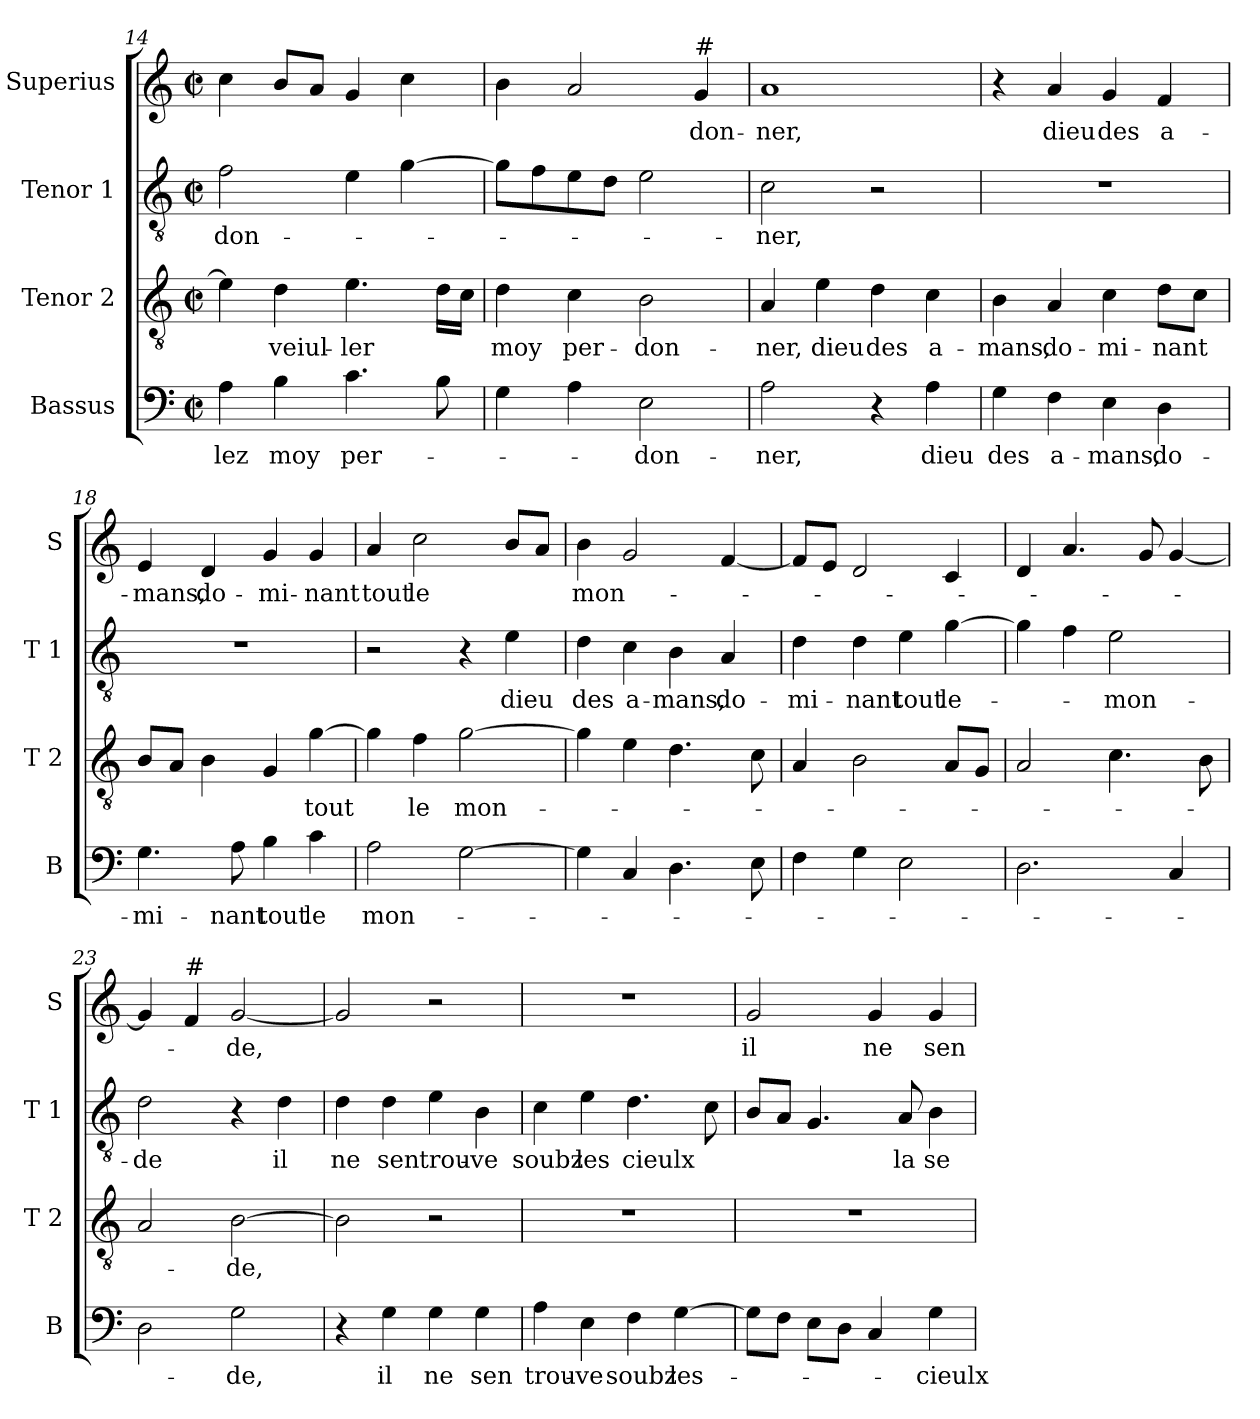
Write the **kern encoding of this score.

**kern	**text	**kern	**text	**kern	**text	**kern	**text
*part4	*part4	*part3	*part3	*part2	*part2	*part1	*part1
*staff4	*staff4	*staff3	*staff3	*staff2	*staff2	*staff1	*staff1
*I"Bassus	*	*I"Tenor 2	*	*I"Tenor 1	*	*I"Superius	*
*I'B	*	*I'T 2	*	*I'T 1	*	*I'S	*
*clefF4	*	*clefGv2	*	*clefGv2	*	*clefG2	*
*k[]	*	*k[]	*	*k[]	*	*k[]	*
*C:	*	*C:	*	*C:	*	*C:	*
*M2/2	*	*M2/2	*	*M2/2	*	*M2/2	*
*met(c|)	*	*met(c|)	*	*met(c|)	*	*met(c|)	*
=14	=14	=14	=14	=14	=14	=14	=14
4A\	-lez	4e\]	.	2f\	-don-	4cc\	.
4B\	moy	4d\	veiul-	.	.	8b/L	.
.	.	.	.	.	.	8a/J	.
4.c\	per-	4.e\	-ler	4e\	.	4g/	.
.	.	.	.	[4g\	.	4cc\	.
8B\	.	16d\LL	.	.	.	.	.
.	.	16c\JJ	.	.	.	.	.
=15	=15	=15	=15	=15	=15	=15	=15
4G\	.	4d\	moy	8g\L]	.	4b\	.
.	.	.	.	8f\	.	.	.
4A\	.	4c\	per-	8e\	.	2a/	.
.	.	.	.	8d\J	.	.	.
2E\	-don-	2B\	-don-	2e\	.	.	.
!	!	!	!	!	!	!LO:TX:a:t=#	!
.	.	.	.	.	.	4g/	-don-
!!LO:PB:g=z
=16	=16	=16	=16	=16	=16	=16	=16
2A\	-ner,	4A/	-ner,	2c\	-ner,	1a	-ner,
.	.	4e\	dieu	.	.	.	.
4r	.	4d\	des	2r	.	.	.
4A\	dieu	4c\	a-	.	.	.	.
=17	=17	=17	=17	=17	=17	=17	=17
4G\	des	4B\	-mans,	1r	.	4r	.
4F\	a-	4A/	do-	.	.	4a/	dieu
4E\	-mans,	4c\	-mi-	.	.	4g/	des
4D\	do-	8d\L	-nant	.	.	4f/	a-
.	.	8c\J	.	.	.	.	.
=18	=18	=18	=18	=18	=18	=18	=18
4.G\	-mi-	8B/L	.	1r	.	4e/	-mans,
.	.	8A/J	.	.	.	.	.
.	.	4B\	.	.	.	4d/	do-
8A\	-nant	.	.	.	.	.	.
4B\	tout	4G/	.	.	.	4g/	-mi-
4c\	le	[4g\	tout	.	.	4g/	-nant
=19	=19	=19	=19	=19	=19	=19	=19
2A\	mon-	4g\]	.	2r	.	4a/	tout
.	.	4f\	le	.	.	2cc\	le
[2G\	.	[2g\	mon-	4r	.	.	.
.	.	.	.	4e\	dieu	8b/L	.
.	.	.	.	.	.	8a/J	.
=20	=20	=20	=20	=20	=20	=20	=20
4G\]	.	4g\]	.	4d\	des	4b\	mon-
4C/	.	4e\	.	4c\	a-	2g/	.
4.D\	.	4.d\	.	4B\	-mans,	.	.
.	.	.	.	4A/	do-	[4f/	.
8E\	.	8c\	.	.	.	.	.
!!LO:LB:g=z
=21	=21	=21	=21	=21	=21	=21	=21
4F\	.	4A/	.	4d\	-mi-	8f/L]	.
.	.	.	.	.	.	8e/J	.
4G\	.	2B\	.	4d\	-nant	2d/	.
2E\	.	.	.	4e\	tout	.	.
.	.	8A/L	.	[4g\	le-	4c/	.
.	.	8G/J	.	.	.	.	.
=22	=22	=22	=22	=22	=22	=22	=22
2.D\	.	2A/	.	4g\]	.	4d/	.
.	.	.	.	4f\	.	4.a/	.
.	.	4.c\	.	2e\	-mon-	.	.
.	.	.	.	.	.	8g/	.
4C/	.	.	.	.	.	[4g/	.
.	.	8B\	.	.	.	.	.
=23	=23	=23	=23	=23	=23	=23	=23
2D\	.	2A/	.	2d\	-de	4g/]	.
!	!	!	!	!	!	!LO:TX:a:t=#	!
.	.	.	.	.	.	4f/	.
2G\	-de,	[2B\	-de,	4r	.	[2g/	-de,
.	.	.	.	4d\	il	.	.
=24	=24	=24	=24	=24	=24	=24	=24
4r	.	2B\]	.	4d\	ne	2g/]	.
4G\	il	.	.	4d\	sen	.	.
4G\	ne	2r	.	4e\	trou-	2r	.
4G\	sen	.	.	4B\	-ve	.	.
=25	=25	=25	=25	=25	=25	=25	=25
4A\	trou-	1r	.	4c\	soubz	1r	.
4E\	-ve	.	.	4e\	les	.	.
4F\	soubz	.	.	4.d\	cieulx	.	.
[4G\	les-	.	.	.	.	.	.
.	.	.	.	8c\	.	.	.
!!LO:LB:g=z
=26	=26	=26	=26	=26	=26	=26	=26
8G\L]	.	1r	.	8B/L	.	2g/	il
8F\J	.	.	.	8A/J	.	.	.
8E\L	.	.	.	4.G/	.	.	.
8D\J	.	.	.	.	.	.	.
4C/	.	.	.	.	.	4g/	ne
.	.	.	.	8A/	la	.	.
4G\	-cieulx	.	.	4B\	se-	4g/	sen
=	=	=	=	=	=	=	=
*-	*-	*-	*-	*-	*-	*-	*-
